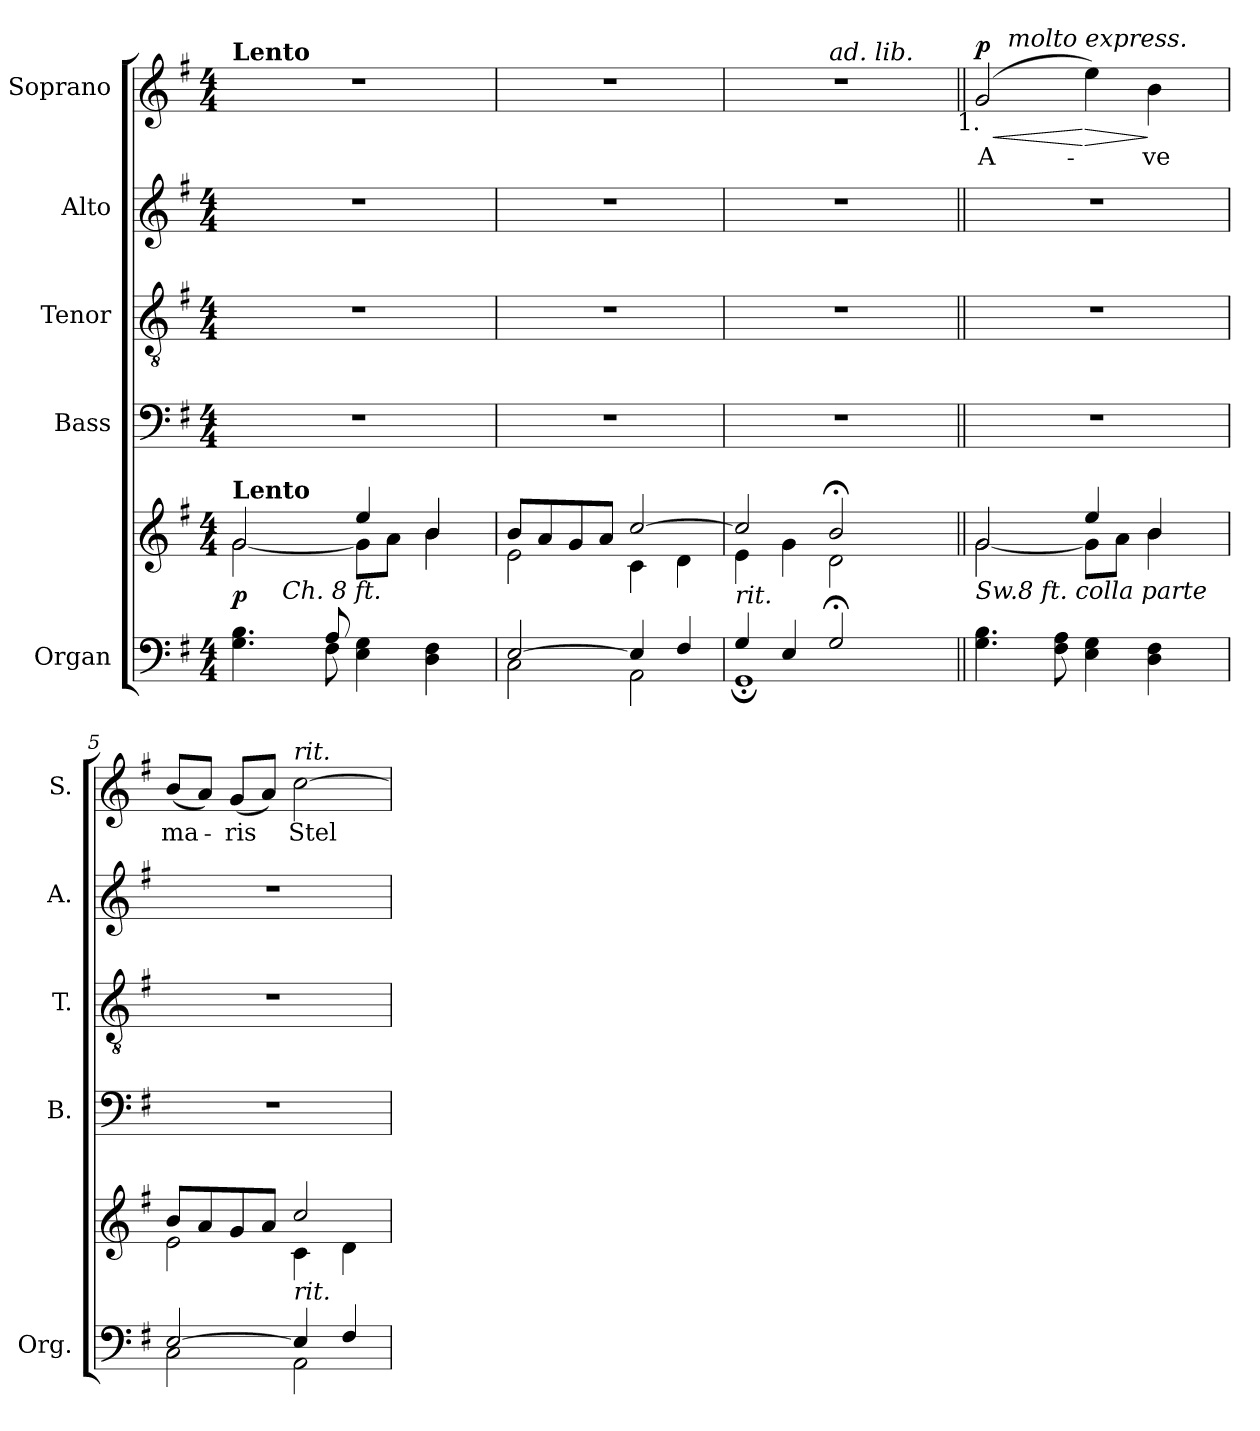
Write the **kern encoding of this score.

**kern	**kern	**dynam	**kern	**kern	**kern	**kern	**text	**dynam
*part5	*part5	*part5	*part4	*part3	*part2	*part1	*part1	*part1
*staff6	*staff5	*staff5/6	*staff4	*staff3	*staff2	*staff1	*staff1	*staff1
*I"Organ	*	*	*I"Bass	*I"Tenor	*I"Alto	*I"Soprano	*	*
*I'Org.	*	*	*I'B.	*I'T.	*I'A.	*I'S.	*	*
!!LO:PB:g=z
*clefF4	*clefG2	*	*clefF4	*clefGv2	*clefG2	*clefG2	*	*
*	*	*	*	*ITrd7c12	*	*	*	*
*k[f#]	*k[f#]	*	*k[f#]	*k[f#]	*k[f#]	*k[f#]	*	*
*G:	*G:	*	*G:	*G:	*G:	*G:	*	*
*M4/4	*M4/4	*	*M4/4	*M4/4	*M4/4	*M4/4	*	*
*MM60	*MM66	*	*MM60	*MM60	*MM60	*MM66	*	*
=1	=1	=1	=1	=1	=1	=1	=1	=1
*^	*^	*	*	*	*	*	*	*
!	!	!	!	!	!	!	!	!LO:TX:a:B:t=Lento	!	!
!	!	!LO:TX:a:B:t=Lento	!	!	!	!	!	!	!	!
*	*	*	*^	*	*	*	*	*	*	*
4.Gi\ 4.Bi	4.ryy	2gi/	[2gi\	8ryy	p	1r	1r	1r	1r	.	.
.	.	.	.	64ryy	.	.	.	.	.	.	.
.	.	.	.	128ryy	.	.	.	.	.	.	.
.	.	.	.	256ryy	.	.	.	.	.	.	.
.	.	.	.	1024ryy	.	.	.	.	.	.	.
!	!	!	!	!LO:TX:b:i:t=Ch. 8 ft.	!	!	!	!	!	!	!
.	.	.	.	2ryy	.	.	.	.	.	.	.
8Ai/	8F#i\	.	.	.	.	.	.	.	.	.	.
4Ei\ 4Gi	2ryy	4eei/	8gi\L]	.	.	.	.	.	.	.	.
.	.	.	8ai\J	.	.	.	.	.	.	.	.
.	.	.	.	4ryy	.	.	.	.	.	.	.
4Di\ 4F#i	.	4bi/	4bi\	.	.	.	.	.	.	.	.
.	.	.	.	16ryy	.	.	.	.	.	.	.
.	.	.	.	32ryy	.	.	.	.	.	.	.
.	.	.	.	512.ryy	.	.	.	.	.	.	.
*	*	*	*v	*v	*	*	*	*	*	*	*
=2	=2	=2	=2	=2	=2	=2	=2	=2	=2	=2
[2Ei/	2Ci\	8bi/L	2ei\	.	1r	1r	1r	1r	.	.
.	.	8ai/	.	.	.	.	.	.	.	.
.	.	8gi/	.	.	.	.	.	.	.	.
.	.	8ai/J	.	.	.	.	.	.	.	.
4Ei/]	2AAi\	[2cci/	4ci\	.	.	.	.	.	.	.
4F#i/	.	.	4di\	.	.	.	.	.	.	.
=3	=3	=3	=3	=3	=3	=3	=3	=3	=3	=3
!	!	!	!	!	!	!	!	!LO:TX:a:B:t=Soprano Solo	!	!
!	!	!LO:TX:b:i:t=rit.	!	!	!	!	!	!	!	!
*	*	*	*	*	*	*	*	*^	*	*
*	*	*	*	*	*	*	*	*	*^	*	*
4Gi/	1GG;i	2cci/]	4ei\	.	1r	1r	1r	1r	2ryy	2ryy	.	.
4Ei/	.	.	4gi\	.	.	.	.	.	.	.	.	.
!	!	!	!	!	!	!	!	!	!LO:TX:a:i:t=ad. lib.	!	!	!
2G;i/	.	2b;i/	2di\	.	.	.	.	.	2ryy	4ryy	.	.
.	.	.	.	.	.	.	.	.	.	8ryy	.	.
.	.	.	.	.	.	.	.	.	.	16ryy	.	.
.	.	.	.	.	.	.	.	.	.	32ryy	.	.
.	.	.	.	.	.	.	.	.	.	64ryy	.	.
.	.	.	.	.	.	.	.	.	.	128...ryy	.	.
!	!	!	!	!	!	!	!	!	!	!LO:TX:b:t=1.	!	!
.	.	.	.	.	.	.	.	.	.	1024ryy	.	.
*v	*v	*	*	*	*	*	*	*v	*v	*v	*	*
=4||	=4||	=4||	=4||	=4||	=4||	=4||	=4||	=4||	=4||
*^	*	*	*	*	*	*	*^	*	*
*	*	*	*	*	*	*	*	*	*^	*	*
!	!	!LO:TX:b:i:t=Sw.8 ft. colla parte	!	!	!	!	!	!	!	!	!	!
!	!	!	!	!	!	!	!	!	!	!	!LO:LY:b:color=#000000	!LO:HP:b
*v	*v	*	*	*	*	*	*	*	*v	*v	*	*
4.Gi\ 4.Bi	2gi/	[2gi\	.	1r	1r	1r	(2gi/	8ryy	A-	< p
.	.	.	.	.	.	.	.	1024ryy	.	.
!	!	!	!	!	!	!	!	!LO:TX:a:i:t=molto express.	!	!
.	.	.	.	.	.	.	.	2ryy	.	.
8F#i\ 8Ai	.	.	.	.	.	.	.	.	.	.
!	!	!	!	!	!	!	!	!	!	!LO:HP:n=1:b
4Ei\ 4Gi	4eei/	8gi\L]	.	.	.	.	4eei\)	.	.	[ >
.	.	8ai\J	.	.	.	.	.	.	.	.
.	.	.	.	.	.	.	.	4ryy	.	.
!	!	!	!	!	!	!	!	!	!LO:LY:b:color=#000000	!
4Di\ 4F#i	4bi/	4bi\	.	.	.	.	4bi\	.	-ve	]
.	.	.	.	.	.	.	.	16ryy	.	.
.	.	.	.	.	.	.	.	32ryy	.	.
.	.	.	.	.	.	.	.	64ryy	.	.
.	.	.	.	.	.	.	.	128...ryy	.	.
*	*	*	*	*	*	*	*v	*v	*	*
=5	=5	=5	=5	=5	=5	=5	=5	=5	=5
*^	*	*	*	*	*	*	*	*	*
*	*	*	*	*	*	*	*	*^	*	*
!	!	!	!	!	!	!	!	!	!	!LO:LY:b:color=#000000	!
*	*	*	*	*	*	*	*	*v	*v	*	*
[2Ei/	2Ci\	8bi/L	2ei\	.	1r	1r	1r	(8bi/L	ma-	.
.	.	8ai/	.	.	.	.	.	8ai/J)	.	.
!	!	!	!	!	!	!	!	!	!LO:LY:b:color=#000000	!
.	.	8gi/	.	.	.	.	.	(8gi/L	-ris	.
.	.	8ai/J	.	.	.	.	.	8ai/J)	.	.
!	!	!	!	!	!	!	!	!LO:TX:a:i:t=rit.	!	!
!	!	!LO:TX:b:i:t=rit.	!	!	!	!	!	!	!	!
!	!	!	!	!	!	!	!	!	!LO:LY:b:color=#000000	!
4Ei/]	2AAi\	2cci/	4ci\	.	.	.	.	[2cci\	Stel-	.
4F#i/	.	.	4di\	.	.	.	.	.	.	.
*v	*v	*	*	*	*	*	*	*	*	*
*	*v	*v	*	*	*	*	*	*	*
=	=	=	=	=	=	=	=	=
*-	*-	*-	*-	*-	*-	*-	*-	*-
